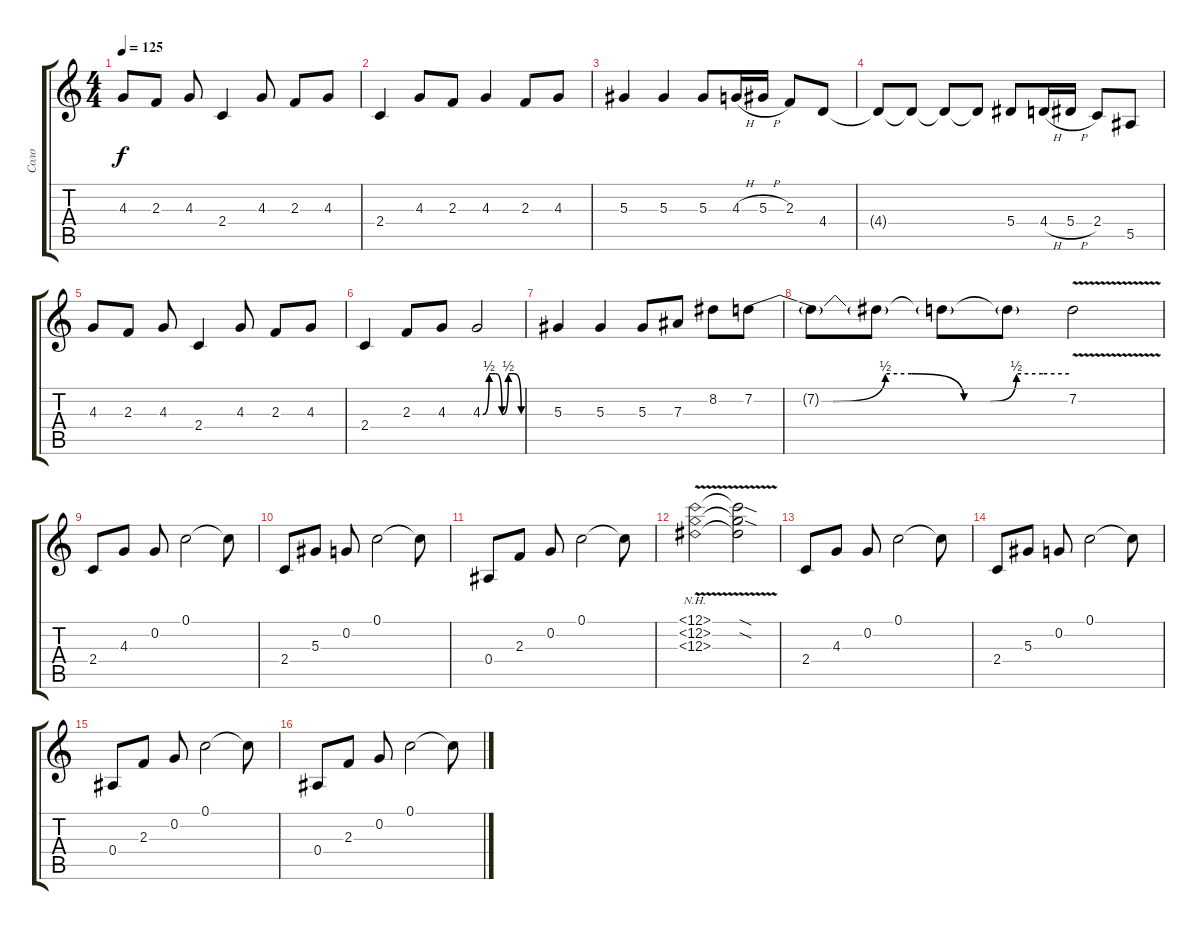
\track ("Соло" "Соло") {instrument overdrivenguitar}
\staff {score tabs}
\tuning (C4 G3 Eb3 Bb2 F2 C2) {hide}
\ts (4 4)
\tempo 125
\clef g2
\ks c
4.3.8{dy f} 2.3.8 4.3.8 2.4.4 4.3.8 2.3.8 4.3.8 |
2.4.4 4.3.8 2.3.8 4.3.4 2.3.8 4.3.8 |
5.3.4 5.3.4 5.3.8 4.3{h}.16 5.3{h}.16 2.3.8 4.4.8 |
4.4{t}.8 4.4{t}.8 4.4{t}.8 4.4{t}.8 5.4.8 4.4{h}.16 5.4{h}.16 2.4.8 5.5.8 |
4.3.8 2.3.8 4.3.8 2.4.4 4.3.8 2.3.8 4.3.8 |
2.4.4 2.3.8 4.3.8 4.3{be (custom 0 0 10 2 20 2 30 0 40 2 49 2 60 0)}.2 |
5.3.4 5.3.4 5.3.8 7.3.8 8.2.8 7.2{be (custom 0 0 10 0 15 0 25 2 30 2 40 0 45 0 50 2 55 2 60 2)}.8 |
7.2{t}.8 7.2{t}.8 7.2{t}.8 7.2{t}.8 7.2{v}.2 |
2.4.8{volume 10 instrument electricguitarjazz} 4.3.8 0.2.8 0.1.2 0.1{t}.8 |
2.4.8 5.3.8 0.2.8 0.1.2 0.1{t}.8 |
0.4.8 2.3.8 0.2.8 0.1.2 0.1{t}.8 |
(12.1{nh} 12.2{nh} 12.3{nh v}).2 (12.1{sod t} 12.2{sod t} 12.3{t}).2 |
2.4.8{volume 10 instrument electricguitarjazz} 4.3.8 0.2.8 0.1.2 0.1{t}.8 |
2.4.8 5.3.8 0.2.8 0.1.2 0.1{t}.8 |
0.4.8 2.3.8 0.2.8 0.1.2 0.1{t}.8 |
0.4.8 2.3.8 0.2.8 0.1.2 0.1{t}.8
